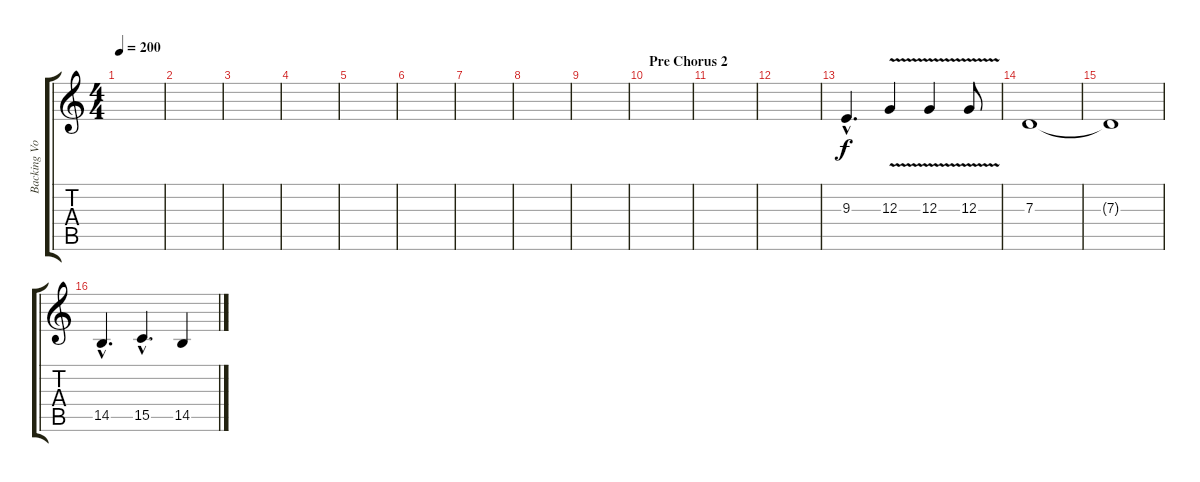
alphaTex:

\track ("Backing Vocals" "Backing Vo") {instrument lead2sawtooth}
\staff {score tabs}
\tuning (E4 B3 G3 D3 A2 E2) {hide}
\ts (4 4)
\tempo 200
\clef g2
\ks c
|
|
|
|
|
|
|
|
|
\section ("" "Pre Chorus 2")
|
|
|
9.3{hac}.4{d dy f} 12.3{v}.4 12.3{v}.4 12.3{v}.8 |
7.3.1 |
7.3{t}.1 |
14.5{hac}.4{d} 15.5{hac}.4{d} 14.5.4
